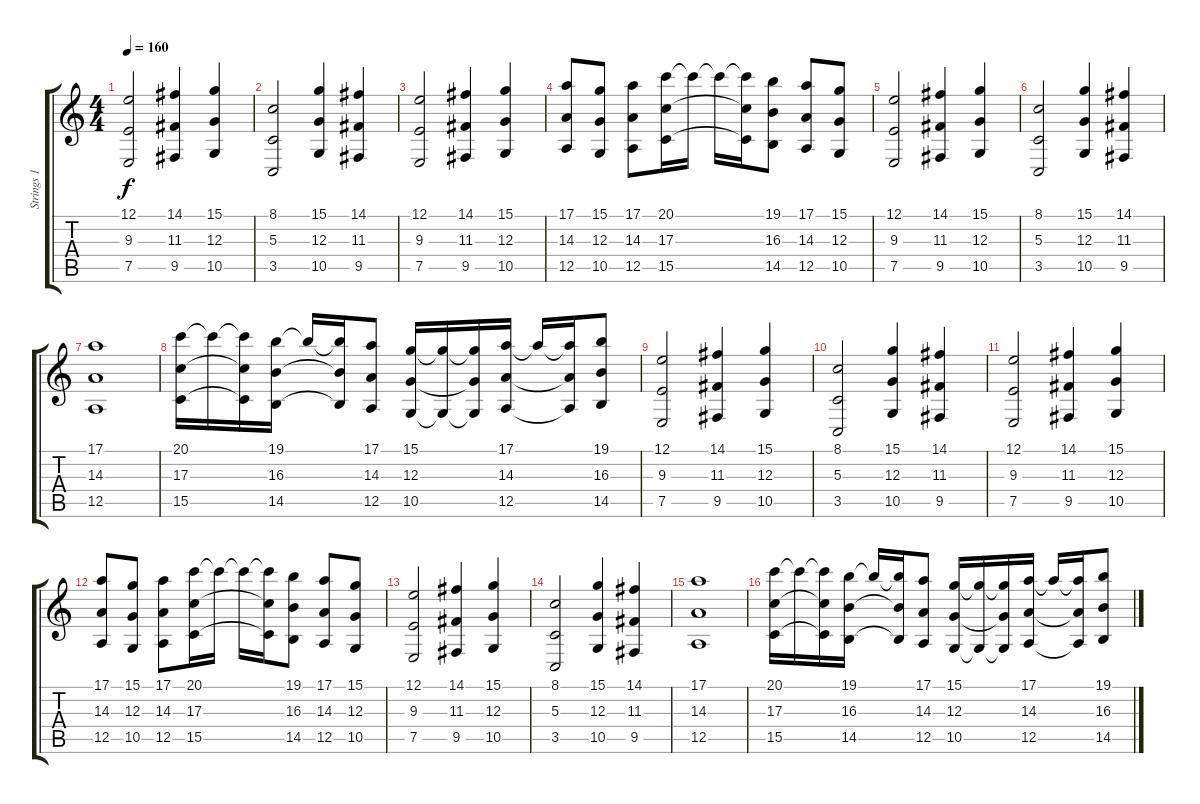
\track ("Strings 1" "Strings 1") {instrument stringensemble1}
\staff {score tabs}
\tuning (E4 B3 G3 D3 A2 E2) {hide}
\ts (4 4)
\tempo 160
\clef g2
\ks c
(12.1 9.3 7.5).2{dy f} (14.1 11.3 9.5).4 (15.1 12.3 10.5).4 |
(8.1 5.3 3.5).2 (15.1 12.3 10.5).4 (14.1 11.3 9.5).4 |
(12.1 9.3 7.5).2 (14.1 11.3 9.5).4 (15.1 12.3 10.5).4 |
(17.1 14.3 12.5).8 (15.1 12.3 10.5).8 (17.1 14.3 12.5).8 (20.1 17.3 15.5).16 20.1{t}.16 20.1{t}.16 (20.1{t} 17.3{t} 15.5{t}).16 (19.1 16.3 14.5).8 (17.1 14.3 12.5).8 (15.1 12.3 10.5).8 |
(12.1 9.3 7.5).2 (14.1 11.3 9.5).4 (15.1 12.3 10.5).4 |
(8.1 5.3 3.5).2 (15.1 12.3 10.5).4 (14.1 11.3 9.5).4 |
(17.1 14.3 12.5).1 |
(20.1 17.3 15.5).16 20.1{t}.16 (20.1{t} 17.3{t} 15.5{t}).16 (19.1 16.3 14.5).16 19.1{t}.16 (19.1{t} 16.3{t} 14.5{t}).16 (17.1 14.3 12.5).8 (15.1 12.3 10.5).16 (15.1{t} 10.5{t}).16 (15.1{t} 12.3{t} 10.5{t}).16 (17.1 14.3 12.5).16 17.1{t}.16 (17.1{t} 14.3{t} 12.5{t}).16 (19.1 16.3 14.5).8 |
(12.1 9.3 7.5).2 (14.1 11.3 9.5).4 (15.1 12.3 10.5).4 |
(8.1 5.3 3.5).2 (15.1 12.3 10.5).4 (14.1 11.3 9.5).4 |
(12.1 9.3 7.5).2 (14.1 11.3 9.5).4 (15.1 12.3 10.5).4 |
(17.1 14.3 12.5).8 (15.1 12.3 10.5).8 (17.1 14.3 12.5).8 (20.1 17.3 15.5).16 20.1{t}.16 20.1{t}.16 (20.1{t} 17.3{t} 15.5{t}).16 (19.1 16.3 14.5).8 (17.1 14.3 12.5).8 (15.1 12.3 10.5).8 |
(12.1 9.3 7.5).2 (14.1 11.3 9.5).4 (15.1 12.3 10.5).4 |
(8.1 5.3 3.5).2 (15.1 12.3 10.5).4 (14.1 11.3 9.5).4 |
(17.1 14.3 12.5).1 |
(20.1 17.3 15.5).16 20.1{t}.16 (20.1{t} 17.3{t} 15.5{t}).16 (19.1 16.3 14.5).16 19.1{t}.16 (19.1{t} 16.3{t} 14.5{t}).16 (17.1 14.3 12.5).8 (15.1 12.3 10.5).16 (15.1{t} 10.5{t}).16 (15.1{t} 12.3{t} 10.5{t}).16 (17.1 14.3 12.5).16 17.1{t}.16 (17.1{t} 14.3{t} 12.5{t}).16 (19.1 16.3 14.5).8
